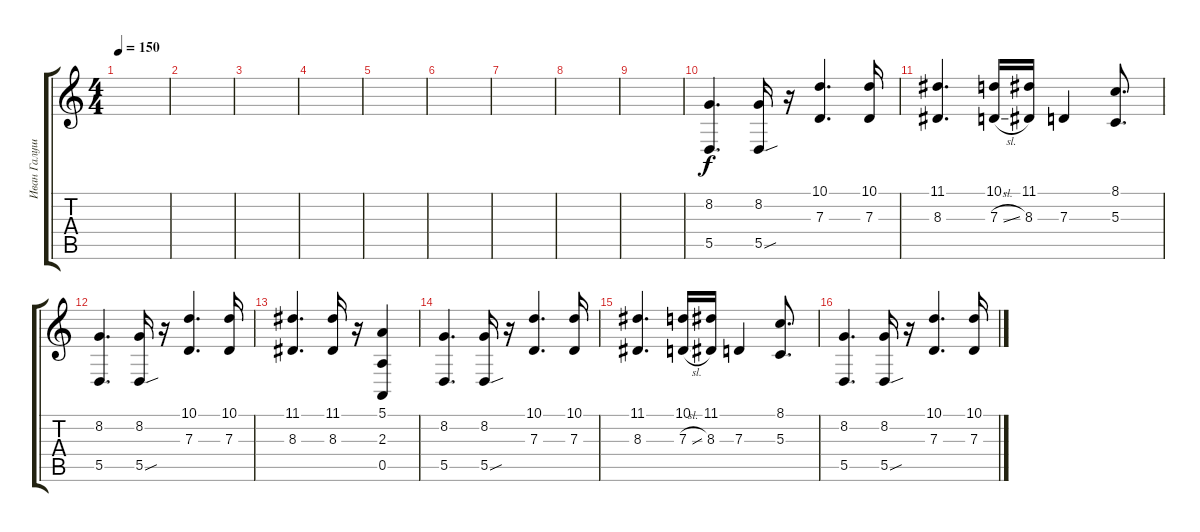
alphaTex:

\track ("Иван Галушко" "Иван Галуш") {instrument trombone}
\staff {score tabs}
\tuning (E4 B3 G3 D3 A2 E2) {hide}
\ts (4 4)
\tempo 150
\clef g2
\ks c
|
|
|
|
|
|
|
|
|
(8.2 5.5).4{d} (8.2 5.5{sou}).16 r.16 (10.1 7.3).4{d} (10.1 7.3).16 |
(11.1 8.3).4{d} (10.1 7.3{sl}).16 (11.1 8.3).16 7.3.4 (8.1 5.3).8{d} |
(8.2 5.5).4{d} (8.2 5.5{sou}).16 r.16 (10.1 7.3).4{d} (10.1 7.3).16 |
(11.1 8.3).4{d} (11.1 8.3).16 r.16 (5.1 2.3 0.5).4 |
(8.2 5.5).4{d} (8.2 5.5{sou}).16 r.16 (10.1 7.3).4{d} (10.1 7.3).16 |
(11.1 8.3).4{d} (10.1 7.3{sl}).16 (11.1 8.3).16 7.3.4 (8.1 5.3).8{d} |
(8.2 5.5).4{d} (8.2 5.5{sou}).16 r.16 (10.1 7.3).4{d} (10.1 7.3).16
